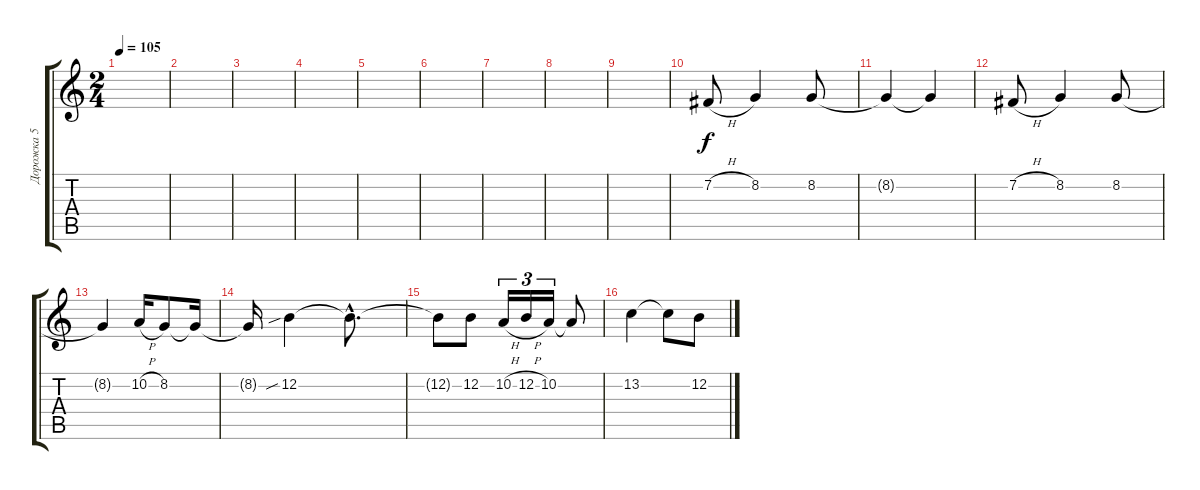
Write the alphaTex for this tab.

\track ("Дорожка 5" "Дорожка 5") {instrument cello}
\staff {score tabs}
\tuning (E4 B3 G3 D3 A2 E2) {hide}
\ts (2 4)
\tempo 105
\clef g2
\ks c
|
|
|
|
|
|
|
|
|
7.2{h}.8 8.2.4 8.2.8 |
8.2{t}.4 8.2{t}.4 |
7.2{h}.8 8.2.4 8.2.8 |
8.2{t}.4 10.2{h}.16 8.2.8 8.2{t}.16 |
8.2{t}.16 12.2{sib}.4 12.2{hac t}.8{d} |
12.2{t}.8 12.2.8 10.2{h}.16{tu (3 2)} 12.2{h}.16{tu (3 2)} 10.2.16{tu (3 2)} 10.2{t}.8 |
13.2.4 13.2{t}.8 12.2.8
